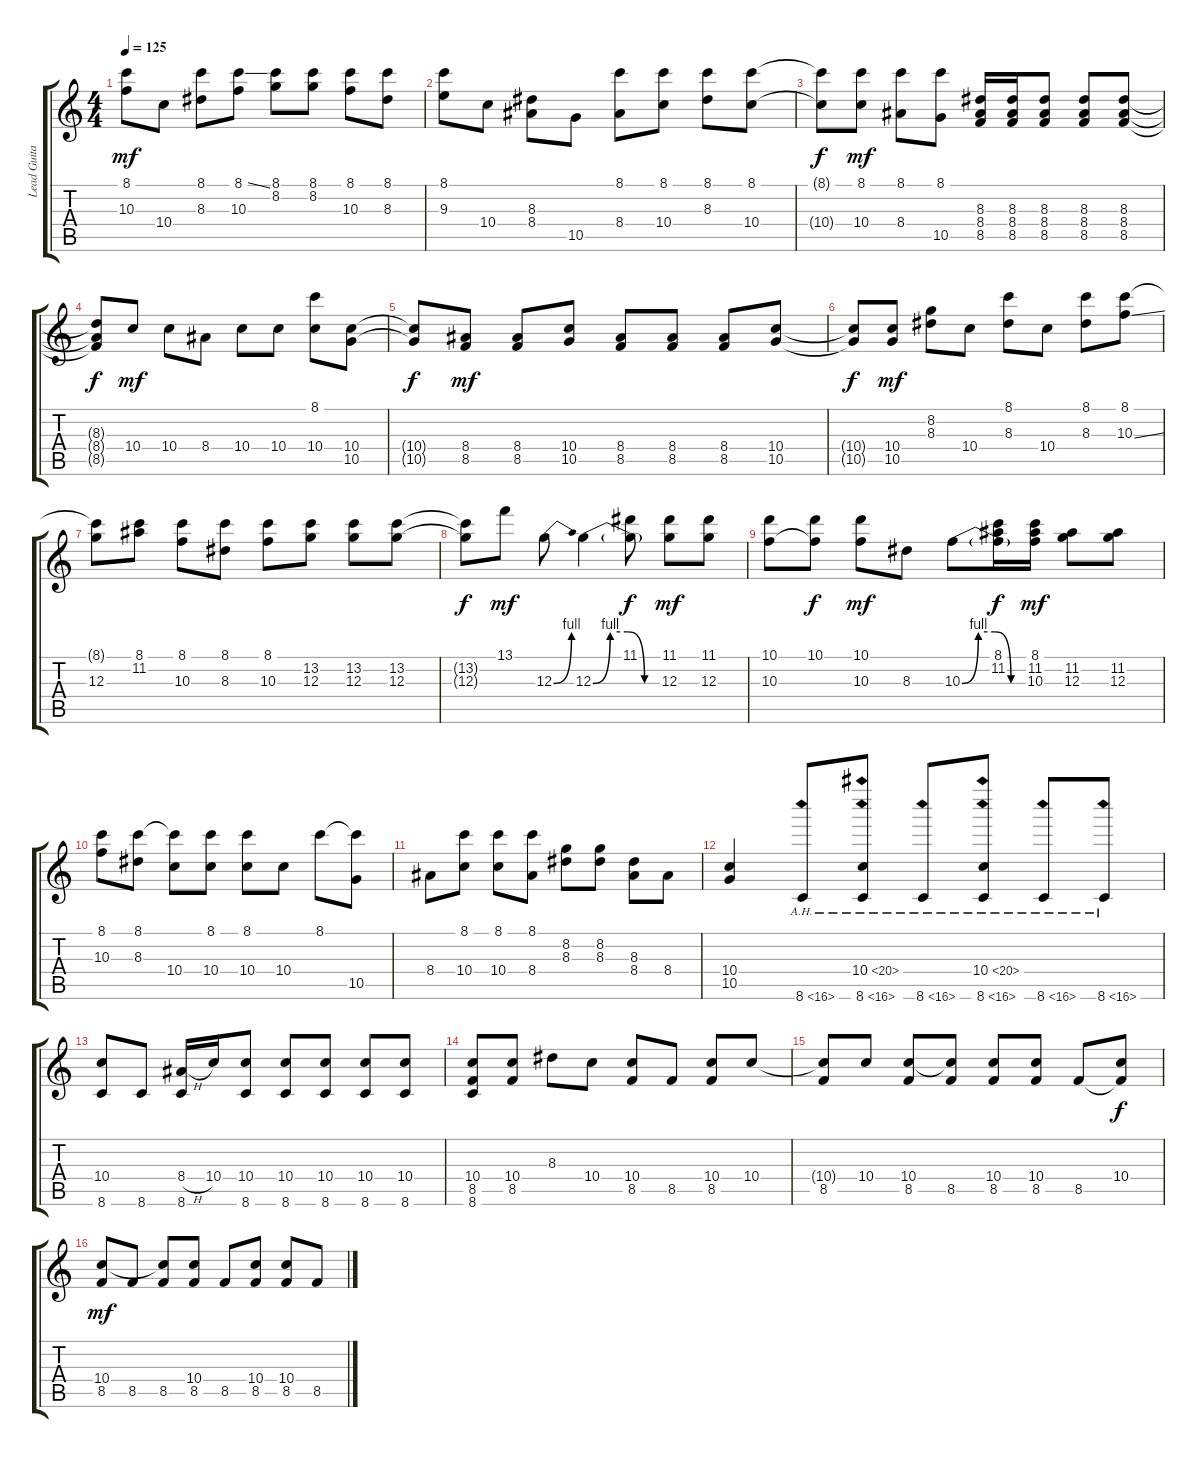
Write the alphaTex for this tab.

\track ("Lead Guitar" "Lead Guita") {instrument distortionguitar}
\staff {score tabs}
\tuning (E4 B3 G3 D3 A2 E2) {hide}
\ts (4 4)
\tempo 125
\clef g2
\ks c
(8.1 10.3).8{dy mf} 10.4.8 (8.1 8.3).8 (8.1{ss} 10.3).8 (8.1 8.2).8 (8.1 8.2).8 (8.1 10.3).8 (8.1 8.3).8 |
(8.1 9.3).8 10.4.8 (8.3 8.4).8 10.5.8 (8.1 8.4).8 (8.1 10.4).8 (8.1 8.3).8 (8.1 10.4).8 |
(8.1{t} 10.4{t}).8{dy f} (8.1 10.4).8{dy mf} (8.1 8.4).8 (8.1 10.5).8 (8.3 8.4 8.5).16 (8.3 8.4 8.5).16 (8.3 8.4 8.5).8 (8.3 8.4 8.5).8 (8.3 8.4 8.5).8 |
(8.3{t} 8.4{t} 8.5{t}).8{dy f} 10.4.8{dy mf} 10.4.8 8.4.8 10.4.8 10.4.8 (8.1 10.4).8 (10.4 10.5).8 |
(10.4{t} 10.5{t}).8{dy f} (8.4 8.5).8{dy mf} (8.4 8.5).8 (10.4 10.5).8 (8.4 8.5).8 (8.4 8.5).8 (8.4 8.5).8 (10.4 10.5).8 |
(10.4{t} 10.5{t}).8{dy f} (10.4 10.5).8{dy mf} (8.2 8.3).8 10.4.8 (8.1 8.3).8 10.4.8 (8.1 8.3).8 (8.1 10.3{ss}).8 |
(8.1{t} 12.3).8 (8.1 11.2).8 (8.1 10.3).8 (8.1 8.3).8 (8.1 10.3).8 (13.2 12.3).8 (13.2 12.3).8 (13.2 12.3).8 |
(13.2{t} 12.3{t}).8{dy f} 13.1.8{dy mf} 12.3{be (bend 0 0 60 4)}.8 12.3{be (custom 0 0 15 4 30 4 45 0 60 0)}.4 (11.1 12.3{t}).8{dy f} (11.1 12.3).8{dy mf} (11.1 12.3).8 |
(10.1 10.3).8 (10.1 10.3{t}).8{dy f} (10.1 10.3).8{dy mf} 8.3.8 10.3{be (custom 0 0 15 4 30 4 45 0 60 0)}.8 (8.1 11.2 10.3{t}).16{dy f} (8.1 11.2 10.3).16{dy mf} (11.2 12.3).8 (11.2 12.3).8 |
(8.1 10.3).8 (8.1 8.3).8 (8.1{t} 10.4).8 (8.1 10.4).8 (8.1 10.4).8 10.4.8 8.1.8 (8.1{t} 10.5).8 |
8.4.8 (8.1 10.4).8 (8.1 10.4).8 (8.1 8.4).8 (8.2 8.3).8 (8.2 8.3).8 (8.3 8.4).8 8.4.8 |
(10.4 10.5).4 8.6{ah 8}.8 (10.4{ah 10} 8.6{ah 8}).8 8.6{ah 8}.8 (10.4{ah 10} 8.6{ah 8}).8 8.6{ah 8}.8 8.6{ah 8}.8 |
(10.4 8.6).8 8.6.8 (8.4{h} 8.6).16 10.4.16 (10.4 8.6).8 (10.4 8.6).8 (10.4 8.6).8 (10.4 8.6).8 (10.4 8.6).8 |
(10.4 8.5 8.6).8 (10.4 8.5).8 8.3.8 10.4.8 (10.4 8.5).8 8.5.8 (10.4 8.5).8 10.4.8 |
(10.4{t} 8.5).8 10.4.8 (10.4 8.5).8 (10.4{t} 8.5).8 (10.4 8.5).8 (10.4 8.5).8 8.5.8 (10.4 8.5{t}).8{dy f} |
(10.4 8.5).8{dy mf} 8.5.8 (10.4{t} 8.5).8 (10.4 8.5).8 8.5.8 (10.4 8.5).8 (10.4 8.5).8 8.5.8
